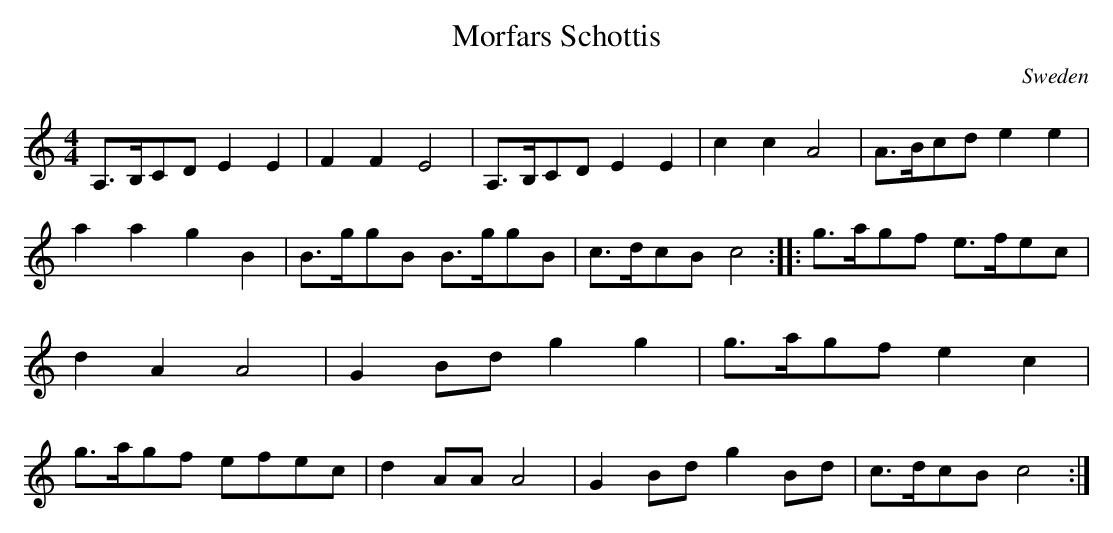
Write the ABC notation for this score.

X:1
T:Morfars Schottis
O:Sweden
M:4/4
K:C
A,>B,CD E2E2|F2F2 E4|A,>B,CD E2E2|c2c2 A4|\
A>Bcd e2e2|a2a2 g2B2|B>ggB B>ggB|c>dcB c4::\
g>agf e>fec|d2A2 A4|G2Bd g2g2|g>agf e2c2|\
g>agf efec|d2AA A4|G2Bd g2Bd|c>dcB c4:|
